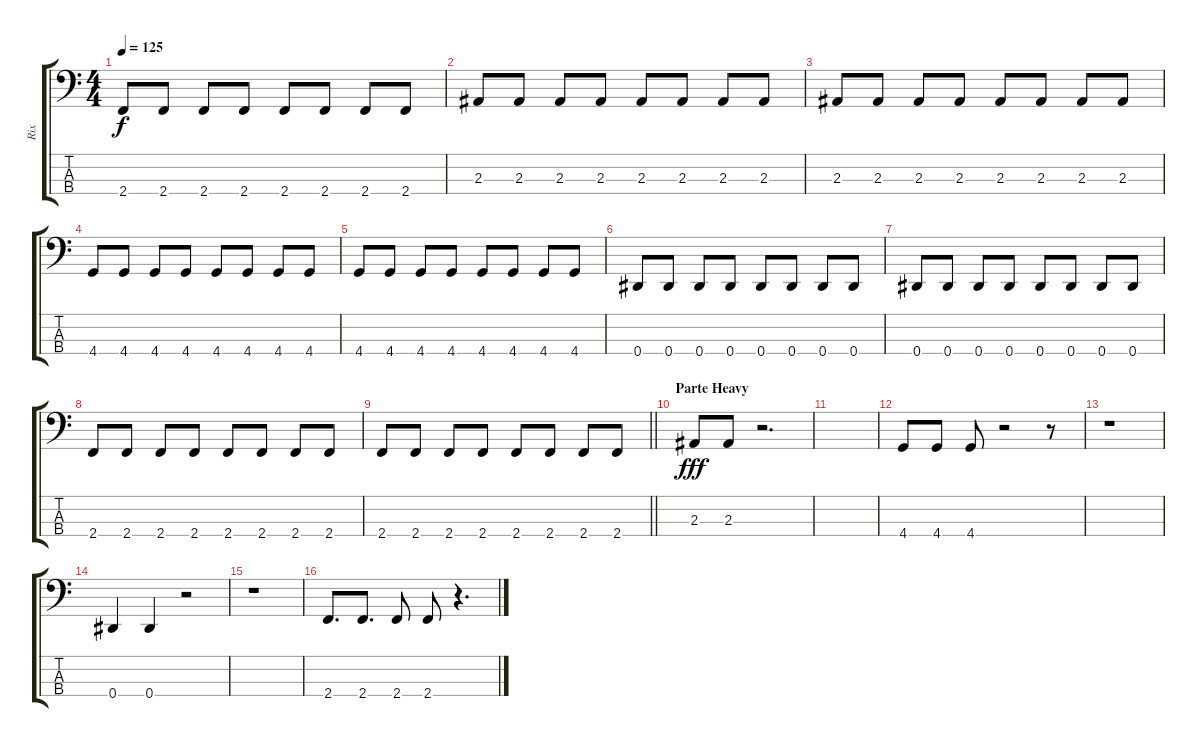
\track ("Rix" "Rix") {instrument electricbasspick}
\staff {score tabs}
\tuning (Gb2 Db2 Ab1 Eb1) {hide}
\ts (4 4)
\tempo 125
\clef f4
\ks c
2.4.8{dy f} 2.4.8 2.4.8 2.4.8 2.4.8 2.4.8 2.4.8 2.4.8 |
2.3.8 2.3.8 2.3.8 2.3.8 2.3.8 2.3.8 2.3.8 2.3.8 |
2.3.8 2.3.8 2.3.8 2.3.8 2.3.8 2.3.8 2.3.8 2.3.8 |
4.4.8 4.4.8 4.4.8 4.4.8 4.4.8 4.4.8 4.4.8 4.4.8 |
4.4.8 4.4.8 4.4.8 4.4.8 4.4.8 4.4.8 4.4.8 4.4.8 |
0.4.8 0.4.8 0.4.8 0.4.8 0.4.8 0.4.8 0.4.8 0.4.8 |
0.4.8 0.4.8 0.4.8 0.4.8 0.4.8 0.4.8 0.4.8 0.4.8 |
2.4.8 2.4.8 2.4.8 2.4.8 2.4.8 2.4.8 2.4.8 2.4.8 |
\barLineRight lightlight
2.4.8 2.4.8 2.4.8 2.4.8 2.4.8 2.4.8 2.4.8 2.4.8 |
\section ("" "Parte Heavy")
2.3.8{dy fff} 2.3.8 r.2{d} |
|
4.4.8 4.4.8 4.4.8 r.2 r.8 |
r.1 |
0.4.4 0.4.4 r.2 |
r.1 |
2.4.8{d} 2.4.8{d} 2.4.8 2.4.8 r.4{d}
